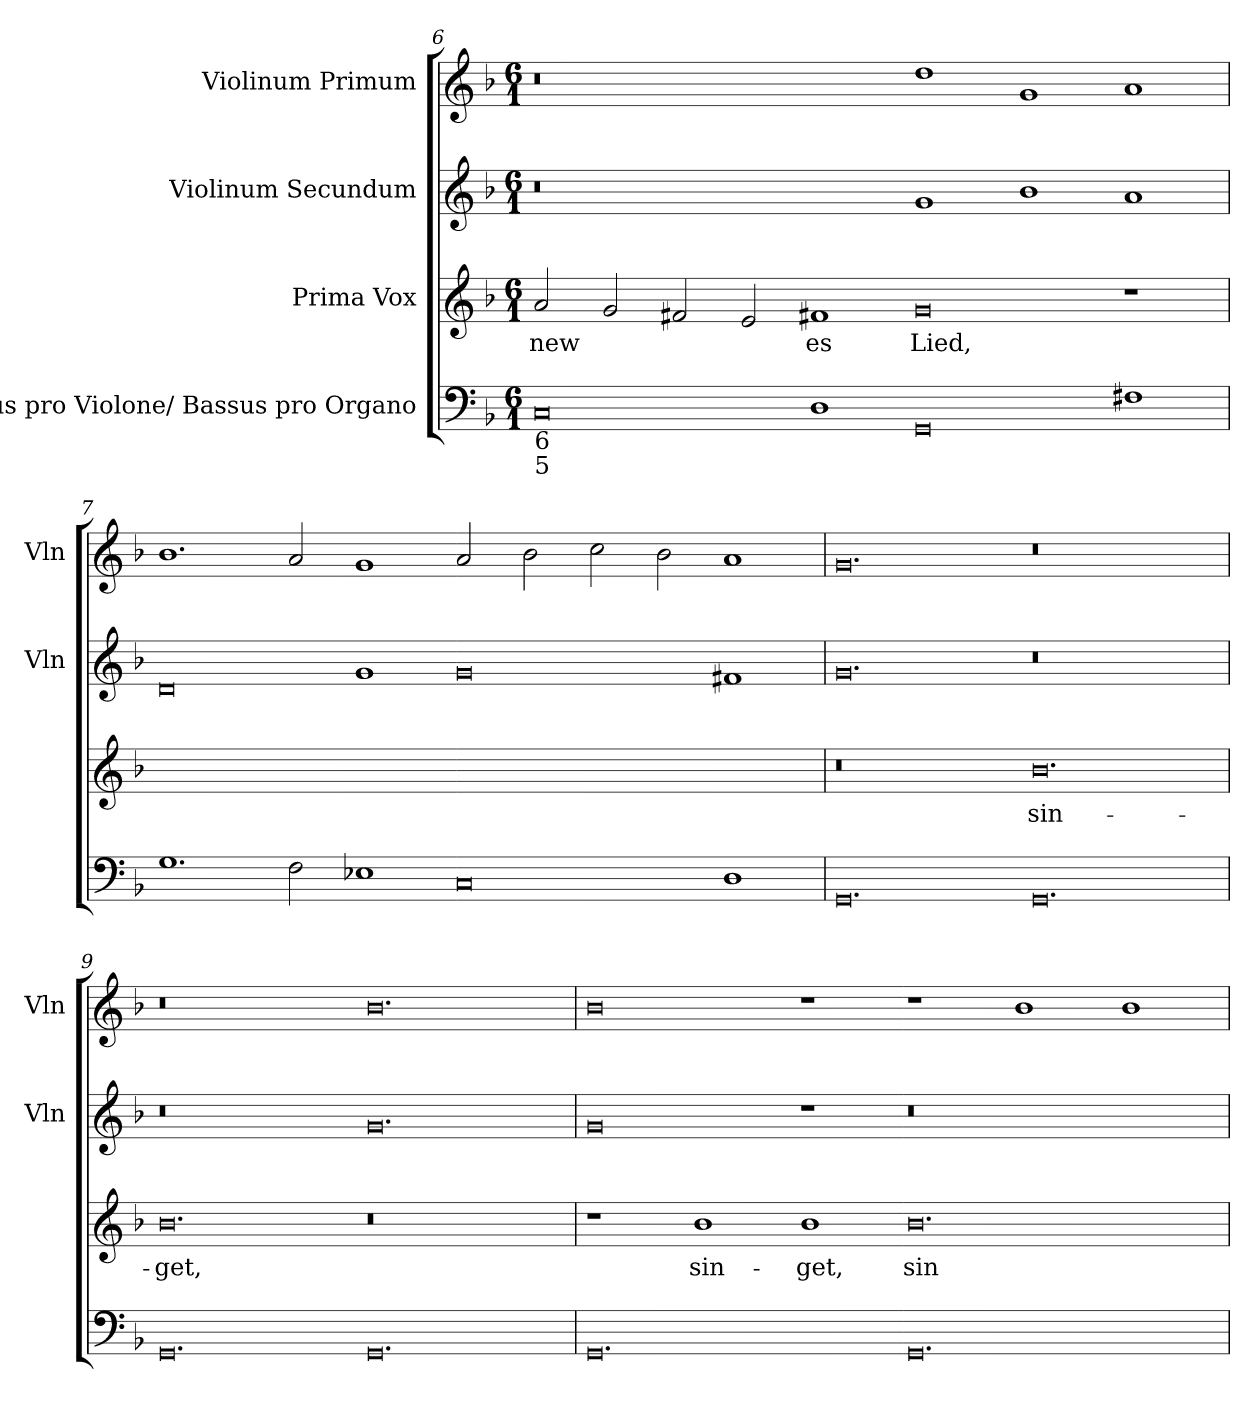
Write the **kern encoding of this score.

**kern	**kern	**text	**kern	**kern
*part4	*part3	*part3	*part2	*part1
*staff4	*staff3	*staff3	*staff2	*staff1
*I"Bassus pro Violone/ Bassus pro Organo	*I"Prima Vox	*	*I"Violinum Secundum	*I"Violinum Primum
*	*	*	*I'Vln	*I'Vln
!!LO:LB:g=z
*clefF4	*clefG2	*	*clefG2	*clefG2
*k[b-]	*k[b-]	*	*k[b-]	*k[b-]
*F:	*F:	*	*F:	*F:
*M6/1	*M6/1	*	*M6/1	*M6/1
=6	=6	=6	=6	=6
!LO:TX:b:t=6	!	!	!	!
!LO:TX:b:t=5	!	!	!	!
!	!	!LO:LY:b	!	!
0C	2a	new	0.r	0.r
.	2g	.	.	.
.	2f#X	.	.	.
.	2e	.	.	.
!	!	!LO:LY:b	!	!
1D/	1f#X	es	.	.
!	!	!LO:LY:b	!	!
0GG	0g	Lied,	1g	1dd
.	.	.	1b-/	1g
1F#X	1r	.	1a	1a
=7	=7	=7	=7	=7
1.G	00.ryy	.	0d	1.b-
2F	.	.	.	2a
1E-X	.	.	1g	1g
0C	.	.	0g	2a
.	.	.	.	2b-
.	.	.	.	2cc
.	.	.	.	2b-
1D/	.	.	1f#X	1a
=8	=8	=8	=8	=8
0.GG	0.r	.	0.g	0.g
!	!	!LO:LY:b	!	!
0.GG	0.b-	sin-	0.r	0.r
=9	=9	=9	=9	=9
!	!	!LO:LY:b	!	!
0.GG	0.b-	-get,	0.r	0.r
0.GG	0.r	.	0.g	0.b-
=10	=10	=10	=10	=10
0.GG	1r	.	0g	0b-
!	!	!LO:LY:b	!	!
.	1b-	sin-	.	.
!	!	!LO:LY:b	!	!
.	1b-	-get,	1r	1r
!	!	!LO:LY:b	!	!
0.GG	0.b-	sin-	0.r	1r
.	.	.	.	1b-/
.	.	.	.	1b-/
=	=	=	=	=
*-	*-	*-	*-	*-
